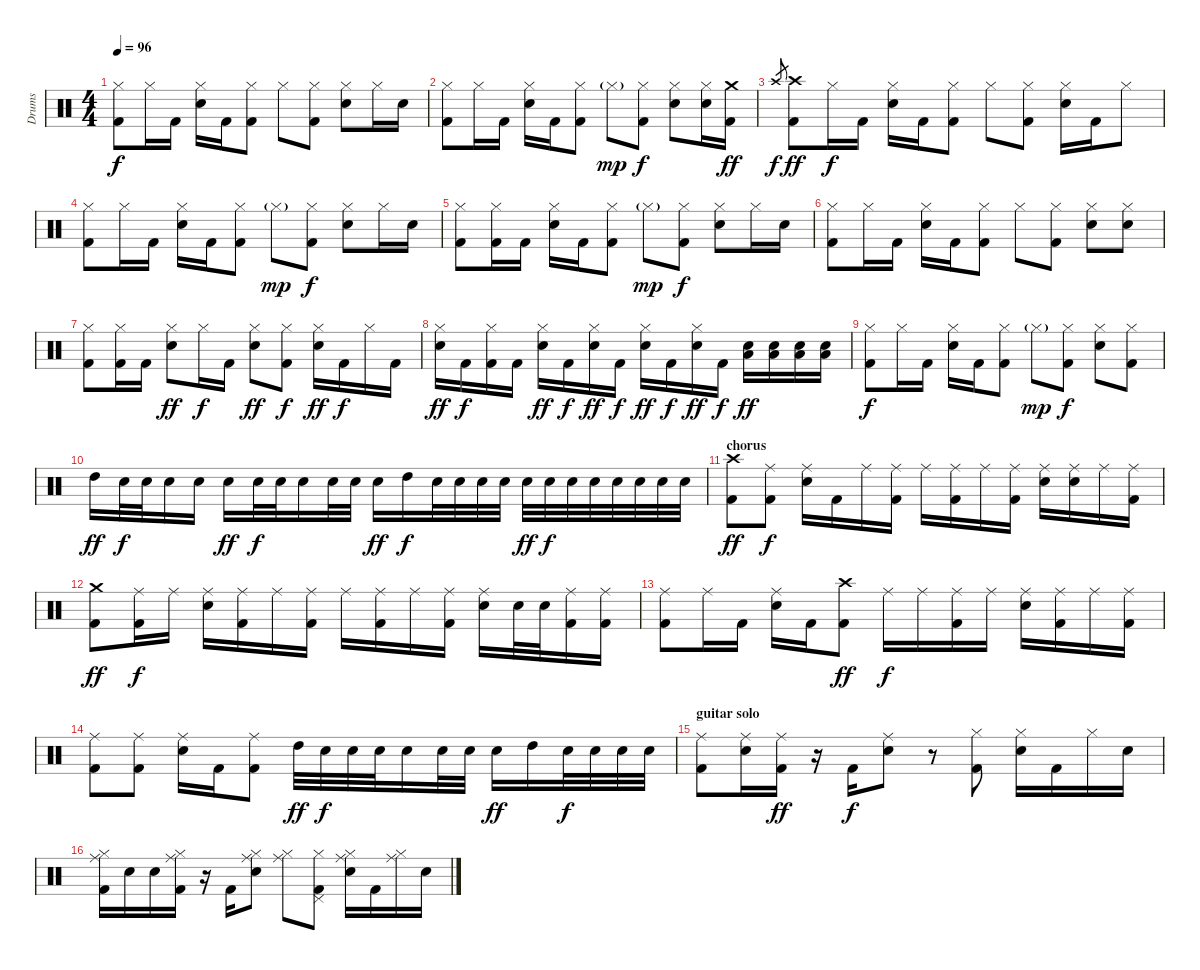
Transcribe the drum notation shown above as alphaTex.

\track ("Drums" "Drums") {instrument percussion}
\staff {score}
\articulation defaults
\ts (4 4)
\tempo 96
\clef neutral
\ks c
("Hi-Hat (closed)" "Kick (hit) 2").8{dy f} "Hi-Hat (closed)".16 "Kick (hit) 2".16 ("Hi-Hat (closed)" "Electric Snare (hit)").16 "Kick (hit) 2".16 ("Hi-Hat (closed)" "Kick (hit) 2").8 "Hi-Hat (closed)".8 ("Hi-Hat (closed)" "Kick (hit) 2").8 ("Hi-Hat (closed)" "Electric Snare (hit)").8 "Hi-Hat (closed)".16 "Electric Snare (hit)".16 |
("Hi-Hat (closed)" "Kick (hit) 2").8 "Hi-Hat (closed)".16 "Kick (hit) 2".16 ("Hi-Hat (closed)" "Electric Snare (hit)").16 "Kick (hit) 2".16 ("Hi-Hat (closed)" "Kick (hit) 2").8 "Hi-Hat (closed)"{g}.8{dy mp} ("Hi-Hat (closed)" "Kick (hit) 2").8{dy f} ("Hi-Hat (closed)" "Electric Snare (hit)").8 ("Hi-Hat (closed)" "Electric Snare (hit)").16 ("Crash medium (hit)" "Kick (hit) 2").16{dy ff} |
"Crash high (hit)".8{gr dy f} ("Crash high (hit)" "Kick (hit) 2").8{dy ff} "Hi-Hat (closed)".16{dy f} "Kick (hit) 2".16 ("Hi-Hat (closed)" "Electric Snare (hit)").16 "Kick (hit) 2".16 ("Hi-Hat (closed)" "Kick (hit) 2").8 "Hi-Hat (closed)".8 ("Hi-Hat (closed)" "Kick (hit) 2").8 ("Hi-Hat (closed)" "Electric Snare (hit)").16 "Kick (hit) 2".16 "Hi-Hat (closed)".8 |
("Hi-Hat (closed)" "Kick (hit) 2").8 "Hi-Hat (closed)".16 "Kick (hit) 2".16 ("Hi-Hat (closed)" "Electric Snare (hit)").16 "Kick (hit) 2".16 ("Hi-Hat (closed)" "Kick (hit) 2").8 "Hi-Hat (closed)"{g}.8{dy mp} ("Hi-Hat (closed)" "Kick (hit) 2").8{dy f} ("Hi-Hat (closed)" "Electric Snare (hit)").8 "Hi-Hat (closed)".16 "Electric Snare (hit)".16 |
("Hi-Hat (closed)" "Kick (hit) 2").8 ("Hi-Hat (closed)" "Kick (hit) 2").16 "Kick (hit) 2".16 ("Hi-Hat (closed)" "Electric Snare (hit)").16 "Kick (hit) 2".16 ("Hi-Hat (closed)" "Kick (hit) 2").8 "Hi-Hat (closed)"{g}.8{dy mp} ("Hi-Hat (closed)" "Kick (hit) 2").8{dy f} ("Hi-Hat (closed)" "Electric Snare (hit)").8 "Hi-Hat (closed)".16 "Electric Snare (hit)".16 |
("Hi-Hat (closed)" "Kick (hit) 2").8 "Hi-Hat (closed)".16 "Kick (hit) 2".16 ("Hi-Hat (closed)" "Electric Snare (hit)").16 "Kick (hit) 2".16 ("Hi-Hat (closed)" "Kick (hit) 2").8 "Hi-Hat (closed)".8 ("Hi-Hat (closed)" "Kick (hit) 2").8 ("Hi-Hat (closed)" "Electric Snare (hit)").8 ("Hi-Hat (closed)" "Electric Snare (hit)").8 |
("Hi-Hat (closed)" "Kick (hit) 2").8 ("Hi-Hat (closed)" "Kick (hit) 2").16 "Kick (hit) 2".16 ("Hi-Hat (closed)" "Electric Snare (hit)").8{dy ff} "Hi-Hat (closed)".16{dy f} "Kick (hit) 2".16 ("Hi-Hat (closed)" "Electric Snare (hit)").8{dy ff} ("Hi-Hat (closed)" "Kick (hit) 2").8{dy f} ("Hi-Hat (closed)" "Electric Snare (hit)").16{dy ff} "Kick (hit) 2".16{dy f} "Hi-Hat (closed)".16 "Kick (hit) 2".16 |
("Hi-Hat (closed)" "Electric Snare (hit)").16{dy ff} "Kick (hit) 2".16{dy f} ("Hi-Hat (closed)" "Kick (hit) 2").16 "Kick (hit) 2".16 ("Hi-Hat (closed)" "Electric Snare (hit)").16{dy ff} "Kick (hit) 2".16{dy f} ("Hi-Hat (closed)" "Electric Snare (hit)").16{dy ff} "Kick (hit) 2".16{dy f} ("Hi-Hat (closed)" "Electric Snare (hit)").16{dy ff} "Kick (hit) 2".16{dy f} ("Hi-Hat (closed)" "Electric Snare (hit)").16{dy ff} "Kick (hit) 2".16{dy f} ("Electric Snare (hit)" "Low Tom (hit)").16{dy ff} ("Electric Snare (hit)" "Low Tom (hit)").16 ("Electric Snare (hit)" "Low Tom (hit)").16 ("Electric Snare (hit)" "Low Tom (hit)").16 |
("Hi-Hat (closed)" "Kick (hit) 2").8{dy f} "Hi-Hat (closed)".16 "Kick (hit) 2".16 ("Hi-Hat (closed)" "Electric Snare (hit)").16 "Kick (hit) 2".16 ("Hi-Hat (closed)" "Kick (hit) 2").8 "Hi-Hat (closed)"{g}.8{dy mp} ("Hi-Hat (closed)" "Kick (hit) 2").8{dy f} ("Hi-Hat (closed)" "Electric Snare (hit)").8 ("Hi-Hat (closed)" "Kick (hit) 2").8 |
"High Tom (hit)".16{dy ff} "Electric Snare (hit)".32{dy f} "Electric Snare (hit)".32 "Electric Snare (hit)".16 "Electric Snare (hit)".16 "Electric Snare (hit)".16{dy ff} "Electric Snare (hit)".32{dy f} "Electric Snare (hit)".32 "Electric Snare (hit)".16 "Electric Snare (hit)".32 "Electric Snare (hit)".32 "Electric Snare (hit)".16{dy ff} "High Tom (hit)".16{dy f} "Electric Snare (hit)".32 "Electric Snare (hit)".32 "Electric Snare (hit)".32 "Electric Snare (hit)".32 "Electric Snare (hit)".32{dy ff} "Electric Snare (hit)".32{dy f} "Electric Snare (hit)".32 "Electric Snare (hit)".32 "Electric Snare (hit)".32 "Electric Snare (hit)".32 "Electric Snare (hit)".32 "Electric Snare (hit)".32 |
\section ("" "chorus")
("Crash high (hit)" "Kick (hit) 2").8{dy ff} ("Ride (middle)" "Kick (hit) 2").8{dy f} ("Ride (middle)" "Electric Snare (hit)").16 "Kick (hit) 2".16 "Ride (middle)".16 ("Ride (middle)" "Kick (hit) 2").16 "Ride (middle)".16 ("Ride (middle)" "Kick (hit) 2").16 "Ride (middle)".16 ("Ride (middle)" "Kick (hit) 2").16 ("Ride (middle)" "Electric Snare (hit)").16 ("Ride (middle)" "Electric Snare (hit)").16 "Ride (middle)".16 ("Ride (middle)" "Kick (hit) 2").16 |
("Crash medium (hit)" "Kick (hit) 2").8{dy ff} ("Ride (middle)" "Kick (hit) 2").16{dy f} "Ride (middle)".16 ("Ride (middle)" "Electric Snare (hit)").16 ("Ride (middle)" "Kick (hit) 2").16 "Ride (middle)".16 ("Ride (middle)" "Kick (hit) 2").16 "Ride (middle)".16 ("Ride (middle)" "Kick (hit) 2").16 "Ride (middle)".16 ("Ride (middle)" "Kick (hit) 2").16 ("Ride (middle)" "Electric Snare (hit)").16 "Electric Snare (hit)".32 "Electric Snare (hit)".32 ("Ride (middle)" "Kick (hit) 2").16 ("Ride (middle)" "Kick (hit) 2").16 |
("Ride (middle)" "Kick (hit) 2").8 "Ride (middle)".16 "Kick (hit) 2".16 ("Ride (middle)" "Electric Snare (hit)").16 "Kick (hit) 2".16 ("Crash high (hit)" "Kick (hit) 2").8{dy ff} "Ride (middle)".16{dy f} "Ride (middle)".16 ("Ride (middle)" "Kick (hit) 2").16 "Ride (middle)".16 ("Ride (middle)" "Electric Snare (hit)").16 ("Ride (middle)" "Kick (hit) 2").16 "Ride (middle)".16 ("Ride (middle)" "Kick (hit) 2").16 |
("Ride (middle)" "Kick (hit) 2").8 ("Ride (middle)" "Kick (hit) 2").8 ("Ride (middle)" "Electric Snare (hit)").16 "Kick (hit) 2".16 ("Ride (middle)" "Kick (hit) 2").8 "High Tom (hit)".32{dy ff} "Electric Snare (hit)".32{dy f} "Electric Snare (hit)".32 "Electric Snare (hit)".32 "Electric Snare (hit)".16 "Electric Snare (hit)".32 "Electric Snare (hit)".32 "Electric Snare (hit)".16{dy ff} "High Tom (hit)".16 "Electric Snare (hit)".32{dy f} "Electric Snare (hit)".32 "Electric Snare (hit)".32 "Electric Snare (hit)".32 |
\section ("" "guitar solo")
("Ride (middle)" "Kick (hit) 2").8 ("Ride (middle)" "Electric Snare (hit)").16 ("Ride (middle)" "Kick (hit) 2").16{dy ff} r.16 "Kick (hit) 2".16{dy f} ("Ride (middle)" "Electric Snare (hit)").8 r.8 ("Hi-Hat (closed)" "Kick (hit) 2").8 ("Hi-Hat (closed)" "Electric Snare (hit)").16 "Kick (hit) 2".16 "Hi-Hat (closed)".16 "Electric Snare (hit)".16 |
("Ride (middle)" "Hi-Hat (closed)" "Kick (hit) 2").16 "Electric Snare (hit)".16 "Electric Snare (hit)".16 ("Ride (middle)" "Hi-Hat (closed)" "Kick (hit) 2").16 r.16 "Kick (hit) 2".16 ("Ride (middle)" "Hi-Hat (closed)" "Electric Snare (hit)").8 ("Ride (middle)" "Hi-Hat (closed)").8 ("Hi-Hat (closed)" "Pedal Hi-Hat (hit)" "Kick (hit) 2").8 ("Ride (middle)" "Hi-Hat (closed)" "Electric Snare (hit)").16 "Kick (hit) 2".16 ("Ride (middle)" "Hi-Hat (closed)").16 "Electric Snare (hit)".16
